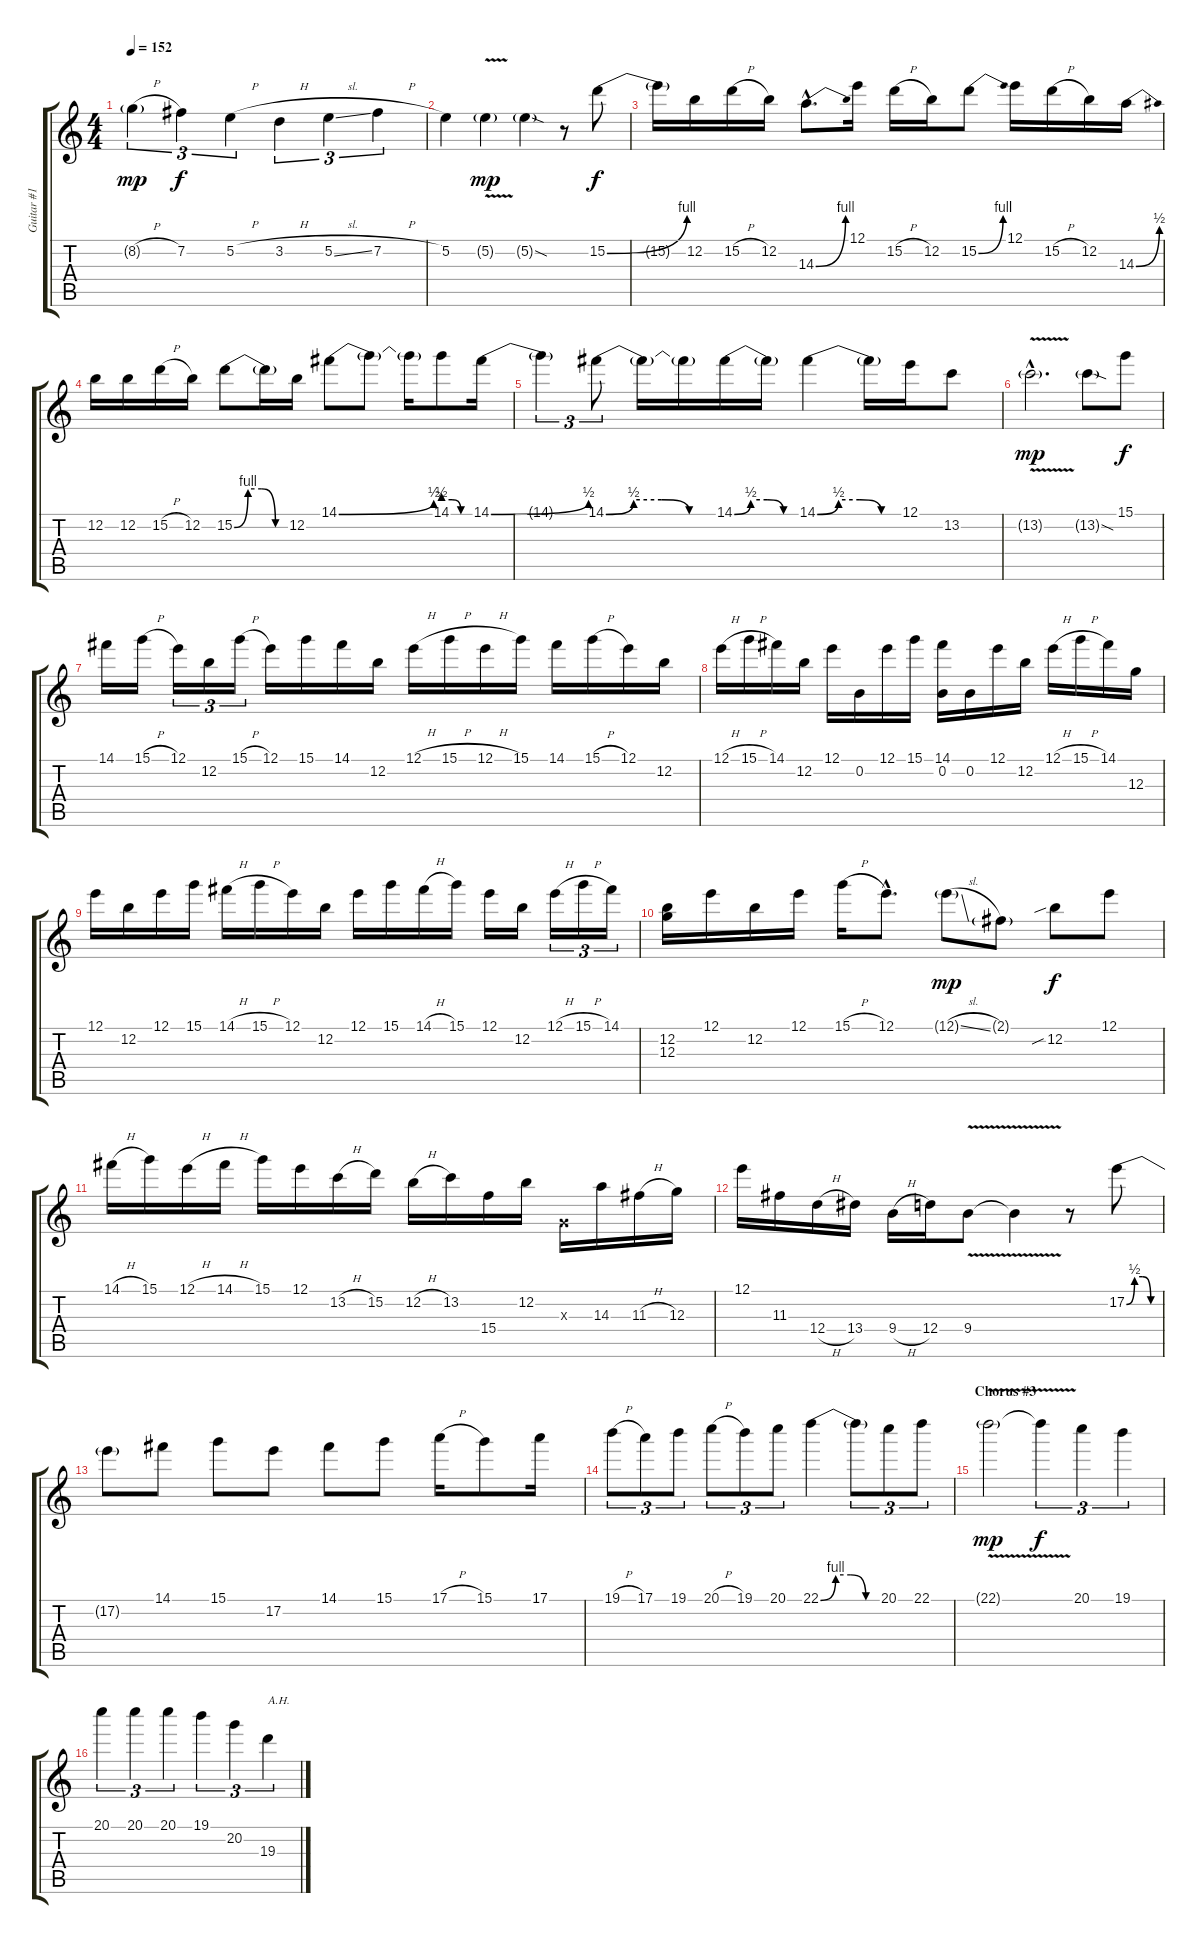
\track ("Guitar #1 - Lead" "Guitar #1 ") {instrument overdrivenguitar}
\staff {score tabs}
\tuning (E4 B3 G3 D3 A2 E2) {hide}
\ts (4 4)
\tempo 152
\clef g2
\ks c
8.2{h g}.4{tu (3 2) dy mp} 7.2.4{tu (3 2) dy f} 5.2{h}.4{tu (3 2)} 3.2{h}.4{tu (3 2)} 5.2{sl}.4{tu (3 2)} 7.2{h}.4{tu (3 2)} |
5.2.4 5.2{v g}.4{dy mp} 5.2{sod g}.4 r.8 15.2{be (bend 0 0 60 4)}.8{dy f} |
15.2{t}.16 12.2.16 15.2{h}.16 12.2.16 14.3{be (bend 0 0 60 4) hac}.8{d} 12.1.16 15.2{h}.16 12.2.16 15.2{be (bend 0 0 60 4)}.8 12.1.16 15.2{h}.16 12.2.16 14.3{be (bend 0 0 60 2)}.16 |
12.2.16 12.2.16 15.2{h}.16 12.2.16 15.2{be (custom 0 0 15 4 30 4 45 0 60 0)}.8 15.2{t}.16 12.2.16 14.1{be (bend 0 0 60 2)}.8 14.1{t}.8 14.1{t}.16 14.1{be (custom 0 2 20 2 40 0 60 0)}.8 14.1{be (bend 0 0 60 2)}.16 |
14.1{t}.4{tu (3 2)} 14.1{be (custom 0 0 15 2 30 2 45 0 60 0)}.8{tu (3 2)} 14.1{t}.16 14.1{t}.16 14.1{be (custom 0 0 15 2 30 2 45 0 60 0)}.16 14.1{t}.16 14.1{be (custom 0 0 15 2 30 2 45 0 60 0)}.4 14.1{t}.16 12.1.16 13.2.8 |
13.2{v g hac}.2{d dy mp} 13.2{sod g}.8 15.1.8{dy f} |
14.1.16 15.1{h}.16 12.1.16{tu (3 2)} 12.2.16{tu (3 2)} 15.1{h}.16{tu (3 2)} 12.1.16 15.1.16 14.1.16 12.2.16 12.1{h}.16 15.1{h}.16 12.1{h}.16 15.1.16 14.1.16 15.1{h}.16 12.1.16 12.2.16 |
12.1{h}.16 15.1{h}.16 14.1.16 12.2.16 12.1.16 0.2.16 12.1.16 15.1.16 (14.1 0.2).16 0.2.16 12.1.16 12.2.16 12.1{h}.16 15.1{h}.16 14.1.16 12.3.16 |
12.1.16 12.2.16 12.1.16 15.1.16 14.1{h}.16 15.1{h}.16 12.1.16 12.2.16 12.1.16 15.1.16 14.1{h}.16 15.1.16 12.1.16 12.2.16 12.1{h}.16{tu (3 2)} 15.1{h}.16{tu (3 2)} 14.1.16{tu (3 2)} |
(12.2 12.3).16 12.1.16 12.2.16 12.1.16 15.1{h}.16 12.1{hac}.8{d} 12.1{sl g}.8{dy mp} 2.1{g}.8 12.2{sib}.8{dy f} 12.1.8 |
14.1{h}.16 15.1.16 12.1{h}.16 14.1{h}.16 15.1.16 12.1.16 13.2{h}.16 15.2.16 12.2{h}.16 13.2.16 15.4.16 12.2.16 0.3{x}.16 14.3.16 11.3{h}.16 12.3.16 |
12.1.16 11.3.16 12.4{h}.16 13.4.16 9.4{h}.16 12.4.16 9.4{v}.8 9.4{t}.4 r.8 17.2{be (custom 0 0 15 2 30 2 45 0 60 0)}.8 |
17.2{t}.8 14.1.8 15.1.8 17.2.8 14.1.8 15.1.8 17.1{h}.16 15.1.8 17.1.16 |
19.1{h}.8{tu (3 2)} 17.1.8{tu (3 2)} 19.1.8{tu (3 2)} 20.1{h}.8{tu (3 2)} 19.1.8{tu (3 2)} 20.1.8{tu (3 2)} 22.1{be (custom 0 0 15 4 30 4 45 0 60 0)}.4 22.1{t}.8{tu (3 2)} 20.1.8{tu (3 2)} 22.1.8{tu (3 2)} |
\section ("" "Chorus #3")
22.1{v g}.2{dy mp} 22.1{t}.4{tu (3 2) dy f} 20.1.4{tu (3 2)} 19.1.4{tu (3 2)} |
20.1.4{tu (3 2)} 20.1.4{tu (3 2)} 20.1.4{tu (3 2)} 19.1.4{tu (3 2)} 20.2.4{tu (3 2)} 19.3.4{tu (3 2) txt "A.H."}
